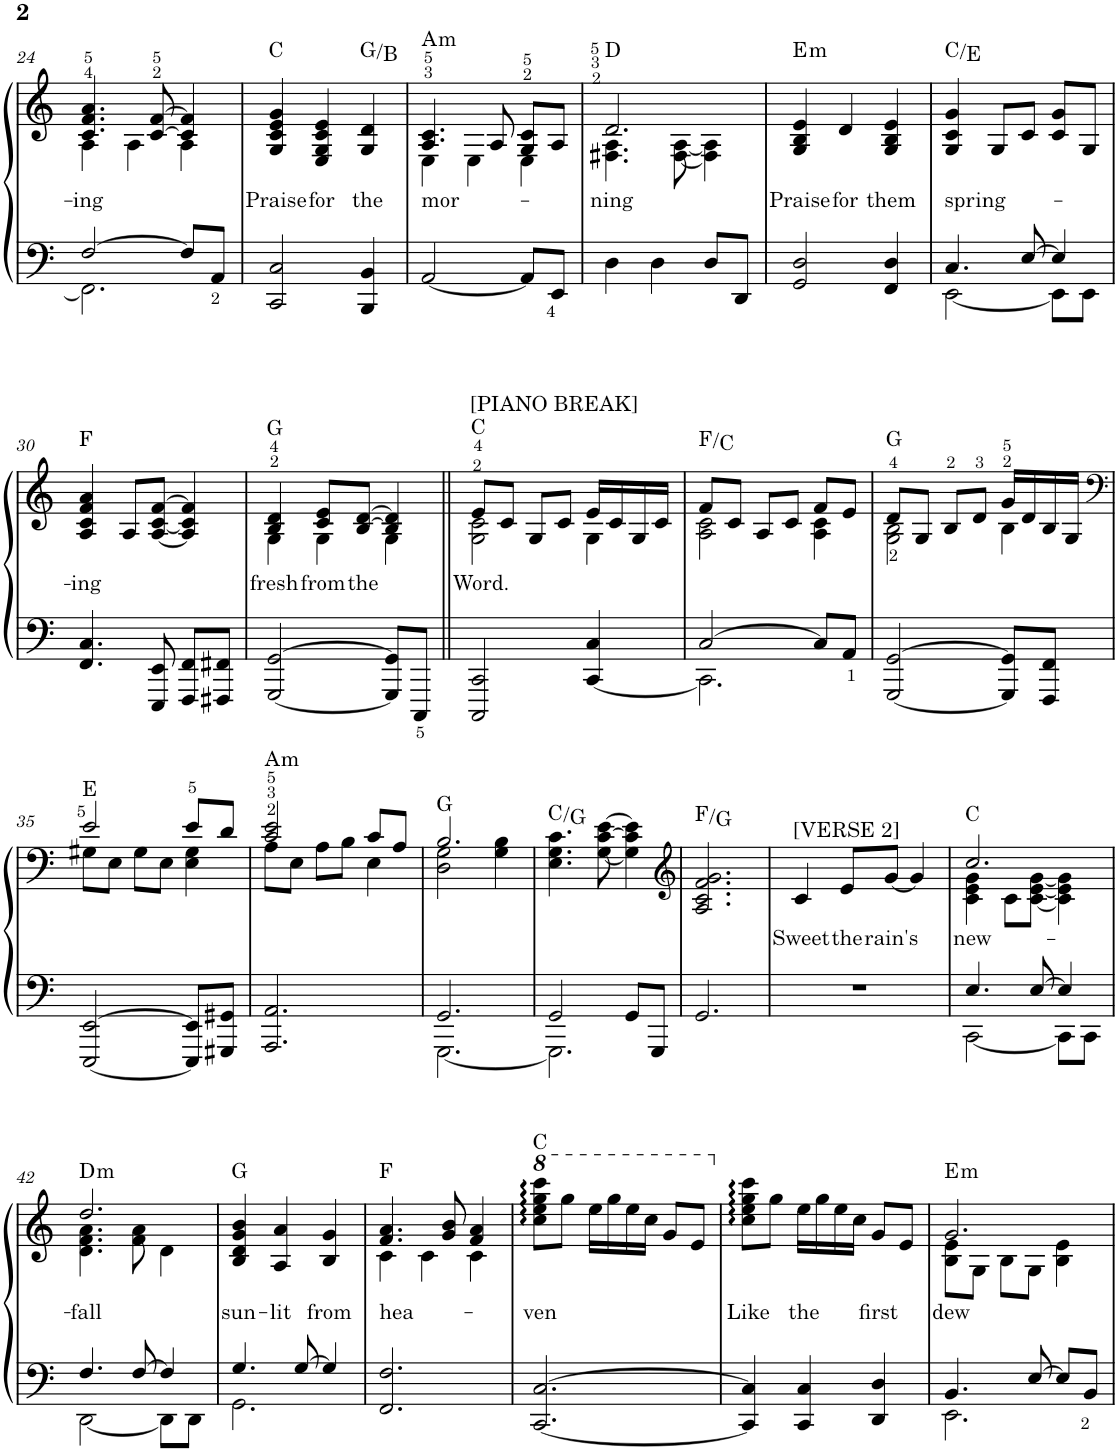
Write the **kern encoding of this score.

**kern	**kern	**text	**harte
*part1	*part1	*part1	*part1
*staff2	*staff1	*staff1	*
*I"Piano	*	*	*
*I'Pno.	*	*	*
!!LO:PB:g=z
*clefF4	*clefG2	*	*
*k[]	*k[]	*	*
*M3/4	*M3/4	*	*
=24	=24	=24	=24
*^	*	*	*
!	!	!	!LO:LY:b	!
*	*	*^	*	*
[2F/	2.FF\]	4.c/ 4.f/ 4.a/	4A\	-ing	.
.	.	.	4A\	.	.
.	.	[8c/ [8f/	.	.	.
8F/L]	.	4c/] 4f/]	4A\	.	.
8AA/J	.	.	.	.	.
*v	*v	*	*	*	*
*	*v	*v	*	*
=25	=25	=25	=25
!	!	!LO:LY:b	!
2CC/ 2C/	4G/ 4c/ 4e/ 4g/	Praise	C:maj
!	!	!LO:LY:b	!
.	4E/ 4G/ 4c/ 4e/	for	.
!	!	!LO:LY:b	!
4BBB/ 4BB/	4G/ 4d/	the	G:maj/3
=26	=26	=26	=26
!	!	!LO:LY:b	!LO:H:kt=m
*	*^	*	*
[2AA/	4.A/ 4.c/	4E\	mor-	A:min
.	.	4E\	.	.
.	8A/	.	.	.
8AA/L]	8G/ 8c/L	4E\	.	.
8EE/J	8A/J	.	.	.
=27	=27	=27	=27	=27
!	!	!	!LO:LY:b	!
4D\	2.d/	4.F#X\ 4.A\	-ning	D:maj
4D\	.	.	.	.
.	.	[8F#\ [8A\	.	.
8D/L	.	4F#\] 4A\]	.	.
8DD/J	.	.	.	.
*	*v	*v	*	*
=28	=28	=28	=28
!	!	!LO:LY:b	!LO:H:kt=m
2GG/ 2D/	4G/ 4B/ 4e/	Praise	E:min
!	!	!LO:LY:b	!
.	4d/	for	.
!	!	!LO:LY:b	!
4FF/ 4D/	4G/ 4B/ 4e/	them	.
=29	=29	=29	=29
*^	*	*	*
!	!	!	!LO:LY:b	!
4.C/	[2EE\	4G/ 4c/ 4g/	spring-	C:maj/3
.	.	8G/L	.	.
[8E/	.	8c/J	.	.
4E/]	8EE\L]	8c/ 8g/L	.	.
.	8EE\J	8G/J	.	.
!!LO:LB:g=z
=30	=30	=30	=30	=30
!	!	!	!LO:LY:b	!
*v	*v	*	*	*
4.FF/ 4.C/	4A/ 4c/ 4f/ 4a/	-ing	F:maj
.	8A/L	.	.
8EEE/ 8EE/	[8A/ [8c/ [8f/J	.	.
8FFF/ 8FF/L	4A/] 4c/] 4f/]	.	.
8FFF#X/ 8FF#X/J	.	.	.
=31	=31	=31	=31
!	!	!LO:LY:b	!
*	*^	*	*
[2GGG/ [2GG/	4B/ 4d/	4G\	fresh	G:maj
!	!	!	!LO:LY:b	!
.	8c/ 8e/L	4G\	from	.
!	!	!	!LO:LY:b	!
.	[8B/ [8d/J	.	the	.
8GGG/] 8GG/]L	4B/] 4d/]	4G\	.	.
8CCC/J	.	.	.	.
=32||	=32||	=32||	=32||	=32||
!	!LO:TX:a:t=[PIANO BREAK]	!	!	!
!	!	!	!LO:LY:b	!
2CCC/ 2CC/	8e/L	2G\ 2c\	Word.	C:maj
.	8c/J	.	.	.
.	8G/L	.	.	.
.	8c/J	.	.	.
[4CC/ 4C/	16e/LL	4G\	.	.
.	16c/	.	.	.
.	16G/	.	.	.
.	16c/JJ	.	.	.
=33	=33	=33	=33	=33
*^	*	*	*	*
[2C/	2.CC\]	8f/L	2A\ 2c\	.	F:maj/5
.	.	8c/J	.	.	.
.	.	8A/L	.	.	.
.	.	8c/J	.	.	.
8C/L]	.	8f/L	4A\ 4c\	.	.
8AA/J	.	8e/J	.	.	.
*v	*v	*	*	*	*
=34	=34	=34	=34	=34
[2GGG/ [2GG/	8d/L	2G\ 2B\	.	G:maj
.	8G/J	.	.	.
.	8B/L	.	.	.
.	8d/J	.	.	.
8GGG/] 8GG/]L	16g/LL	4B\	.	.
.	16d/	.	.	.
8FFF/ 8FF/J	16B/	.	.	.
.	16G/JJ	.	.	.
!!LO:LB:g=z	!!
=35	=35	=35	=35	=35
*	*clefF4	*	*	*
[2EEE/ [2EE/	2e/	8G#X\L	.	E:maj
.	.	8E\J	.	.
.	.	8G#\L	.	.
.	.	8E\J	.	.
8EEE/] 8EE/]L	8e/L	4E\ 4G#\	.	.
8GGG#X/ 8GG#X/J	8d/J	.	.	.
=36	=36	=36	=36	=36
!	!	!	!	!LO:H:kt=m
2.AAA/ 2.AA/	2c/ 2e/	8A\L	.	A:min
.	.	8E\J	.	.
.	.	8A\L	.	.
.	.	8B\J	.	.
.	8c/L	4E\	.	.
.	8A/J	.	.	.
=37	=37	=37	=37	=37
*^	*	*	*	*
2.GG/	[2.GGG\	2.B/	2D\ 2G\	.	G:maj
.	.	.	4G\ 4B\	.	.
*	*	*v	*v	*	*
=38	=38	=38	=38	=38
2GG/	2.GGG\]	4.E\ 4.G\ 4.c\	.	C:maj/5
.	.	[8G\ [8c\ [8e\	.	.
8GG/L	.	4G\] 4c\] 4e\]	.	.
8GGG/J	.	.	.	.
*v	*v	*	*	*
=39	=39	=39	=39
*	*clefG2	*	*
2.GG/	2.A/ 2.c/ 2.f/ 2.g/	.	F:maj/2
=40	=40	=40	=40
!	!LO:TX:a:t=[VERSE 2]	!	!
!	!	!LO:LY:b	!
2.r	4c/	Sweet	.
!	!	!LO:LY:b	!
.	8e/L	the	.
!	!	!LO:LY:b	!
.	[8g/J	rain's	.
.	4g/]	.	.
=41	=41	=41	=41
*^	*	*	*
!	!	!	!LO:LY:b	!
*	*	*^	*	*
4.E/	[2CC\	2.cc/	4c\ 4e\ 4g\	new-	C:maj
.	.	.	8c\L	.	.
[8E/	.	.	[8c\ [8e\ [8g\J	.	.
4E/]	8CC\L]	.	4c\] 4e\] 4g\]	.	.
.	8CC\J	.	.	.	.
!!LO:LB:g=z	!!
=42	=42	=42	=42	=42	=42
!	!	!	!	!LO:LY:b	!LO:H:kt=m
4.F/	[2DD\	2.dd/	4.d\ 4.f\ 4.a\	-fall	D:min
[8F/	.	.	8f\ 8a\	.	.
4F/]	8DD\L]	.	4d\	.	.
.	8DD\J	.	.	.	.
*	*	*v	*v	*	*
=43	=43	=43	=43	=43
!	!	!	!LO:LY:b	!
4.G/	2.GG\	4B/ 4d/ 4g/ 4b/	sun-	G:maj
!	!	!	!LO:LY:b	!
.	.	4A/ 4a/	-lit	.
[8G/	.	.	.	.
!	!	!	!LO:LY:b	!
4G/]	.	4B/ 4g/	from	.
*v	*v	*	*	*
=44	=44	=44	=44
!	!	!LO:LY:b	!
*	*^	*	*
2.FF/ 2.F/	4.f/ 4.a/	4c\	hea-	F:maj
.	.	4c\	.	.
.	8g/ 8b/	.	.	.
.	4f/ 4a/	4c\	.	.
*	*v	*v	*	*
=45	=45	=45	=45
*	*8va	*	*
*	*^	*	*
!	!	!	!LO:LY:b	!
*	*v	*v	*	*
[2.CC/ [2.C/	8ccc\ 8eee\ 8ggg\ 8cccc\L	-ven	C:maj
.	8ggg\J	.	.
.	16eee\LL	.	.
.	16ggg\	.	.
.	16eee\	.	.
.	16ccc\JJ	.	.
.	8gg/L	.	.
.	8ee/J	.	.
=46	=46	=46	=46
*	*X8va	*	*
!	!	!LO:LY:b	!
4CC/] 4C/]	8cc\ 8ee\ 8gg\ 8ccc\L	Like	.
.	8gg\J	.	.
!	!	!LO:LY:b	!
4CC/ 4C/	16ee\LL	the	.
.	16gg\	.	.
.	16ee\	.	.
.	16cc\JJ	.	.
!	!	!LO:LY:b	!
4DD/ 4D/	8g/L	first	.
.	8e/J	.	.
=47	=47	=47	=47
*^	*	*	*
!	!	!	!LO:LY:b	!LO:H:kt=m
*	*	*^	*	*
4.BB/	2.EE\	2.g/	8B\ 8e\L	dew	E:min
.	.	.	8G\J	.	.
.	.	.	8B\L	.	.
[8E/	.	.	8G\J	.	.
8E/L]	.	.	4B\ 4e\	.	.
8BB/J	.	.	.	.	.
*v	*v	*	*	*	*
*	*v	*v	*	*
=	=	=	=
*-	*-	*-	*-
